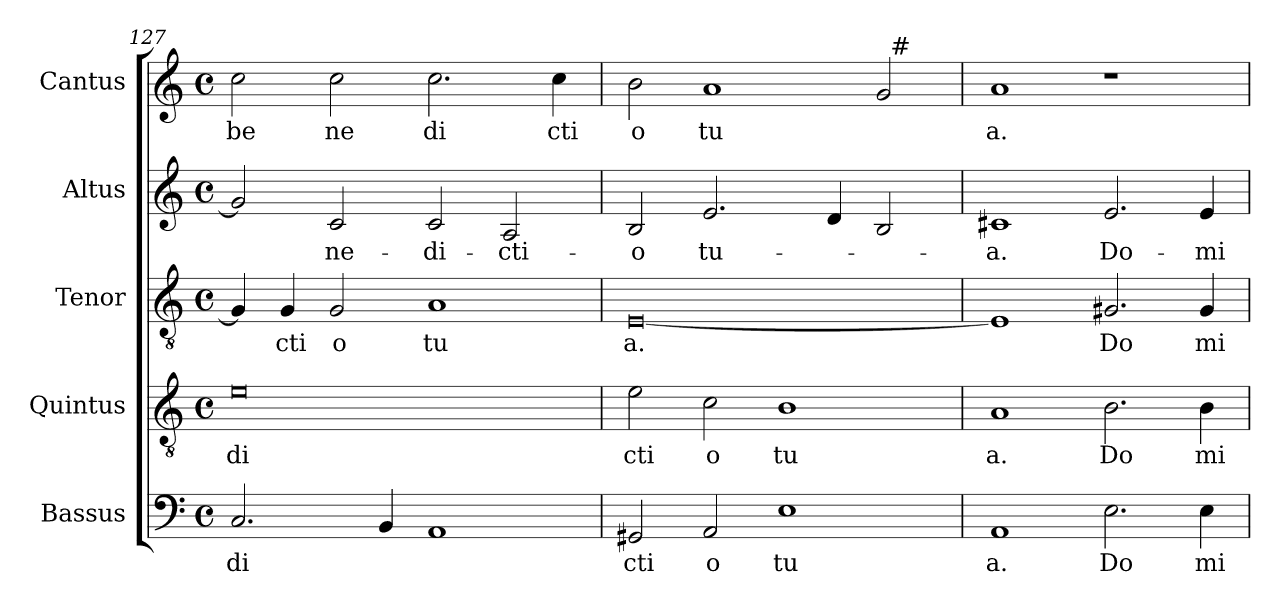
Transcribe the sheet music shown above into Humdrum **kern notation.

**kern	**text	**kern	**text	**kern	**text	**kern	**text	**kern	**text
*part5	*part5	*part4	*part4	*part3	*part3	*part2	*part2	*part1	*part1
*staff5	*staff5	*staff4	*staff4	*staff3	*staff3	*staff2	*staff2	*staff1	*staff1
*I"Bassus	*	*I"Quintus	*	*I"Tenor	*	*I"Altus	*	*I"Cantus	*
*clefF4	*	*clefGv2	*	*clefGv2	*	*clefG2	*	*clefG2	*
*M4/4	*	*M4/4	*	*M4/4	*	*M4/4	*	*M4/4	*
*met(c)	*	*met(c)	*	*met(c)	*	*met(c)	*	*met(c)	*
=127	=127	=127	=127	=127	=127	=127	=127	=127	=127
!	!LO:LY:b:cj	!	!LO:LY:b:cj	!	!	!	!	!	!LO:LY:b:cj
2.C/	di	0e	di	4G/]	.	2g/]	.	2cc\	be
!	!	!	!	!	!LO:LY:b:cj	!	!	!	!
.	.	.	.	4G/	cti	.	.	.	.
!	!	!	!	!	!LO:LY:b:cj	!	!LO:LY:b:cj	!	!LO:LY:b:cj
.	.	.	.	2G/	o	2c/	-ne-	2cc\	ne
4BB/	.	.	.	.	.	.	.	.	.
!	!	!	!	!	!LO:LY:b:cj	!	!LO:LY:b:cj	!	!LO:LY:b:cj
1AA	.	.	.	1A	tu	2c/	-di-	2.cc\	di
!	!	!	!	!	!	!	!LO:LY:b:cj	!	!
.	.	.	.	.	.	2A/	-cti-	.	.
!	!	!	!	!	!	!	!	!	!LO:LY:b:cj
.	.	.	.	.	.	.	.	4cc\	cti
=128	=128	=128	=128	=128	=128	=128	=128	=128	=128
!	!LO:LY:b:cj	!	!LO:LY:b:cj	!	!LO:LY:b:cj	!	!LO:LY:b:cj	!	!LO:LY:b:cj
*	*	*	*	*	*	*	*	*^	*
2GG#X/	cti	2e\	cti	[<0E	a.	2B/	-o	2b\	1ryy	o
!	!LO:LY:b:cj	!	!LO:LY:b:cj	!	!	!	!LO:LY:b:cj	!	!	!LO:LY:b:cj
2AA/	o	2c\	o	.	.	2.e/	tu-	1a	.	tu
!	!LO:LY:b:cj	!	!LO:LY:b:cj	!	!	!	!	!	!	!
1E	tu	1B	tu	.	.	.	.	.	2ryy	.
.	.	.	.	.	.	4d/	.	.	.	.
.	.	.	.	.	.	2B/	.	2g/	32ryy	.
!	!	!	!	!	!	!	!	!	!LO:TX:a:t=#	!
.	.	.	.	.	.	.	.	.	4...ryy	.
=129	=129	=129	=129	=129	=129	=129	=129	=129	=129	=129
!	!LO:LY:b:cj	!	!LO:LY:b:cj	!	!	!	!LO:LY:b:cj	!	!	!LO:LY:b:cj
*	*	*	*	*	*	*	*	*v	*v	*
1AA	a.	1A	a.	1E]	.	1c#X	-a.	1a	a.
!	!LO:LY:b:cj	!	!LO:LY:b:cj	!	!LO:LY:b:cj	!	!LO:LY:b:cj	!	!
2.E\	Do	2.B\	Do	2.G#X/	Do	2.e/	Do-	1r	.
!	!LO:LY:b:cj	!	!LO:LY:b:cj	!	!LO:LY:b:cj	!	!LO:LY:b:cj	!	!
4E\	mi	4B\	mi	4G#/	mi	4e/	-mi-	.	.
=	=	=	=	=	=	=	=	=	=
*-	*-	*-	*-	*-	*-	*-	*-	*-	*-
